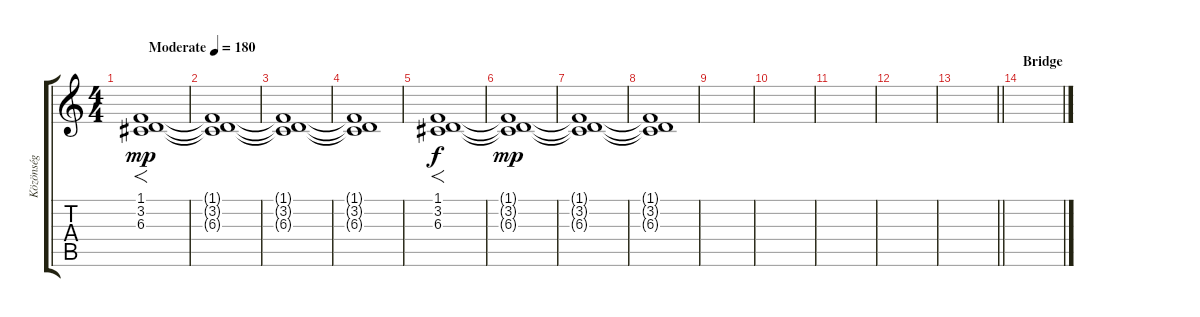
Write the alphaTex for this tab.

\track ("Közönség" "Közönség") {instrument applause}
\staff {score tabs}
\tuning (E4 B3 G3 D3 A2 E2) {hide}
\ts (4 4)
\tempo (180 "Moderate")
\clef g2
\ks c
(1.1 3.2 6.3).1{f dy mp instrument applause} |
(1.1{t} 3.2{t} 6.3{t}).1 |
(1.1{t} 3.2{t} 6.3{t}).1 |
(1.1{t} 3.2{t} 6.3{t}).1 |
(1.1 3.2 6.3).1{f dy f} |
(1.1{t} 3.2{t} 6.3{t}).1{dy mp} |
(1.1{t} 3.2{t} 6.3{t}).1 |
(1.1{t} 3.2{t} 6.3{t}).1 |
|
|
|
|
\barLineRight lightlight
|
\section ("" "Bridge")
